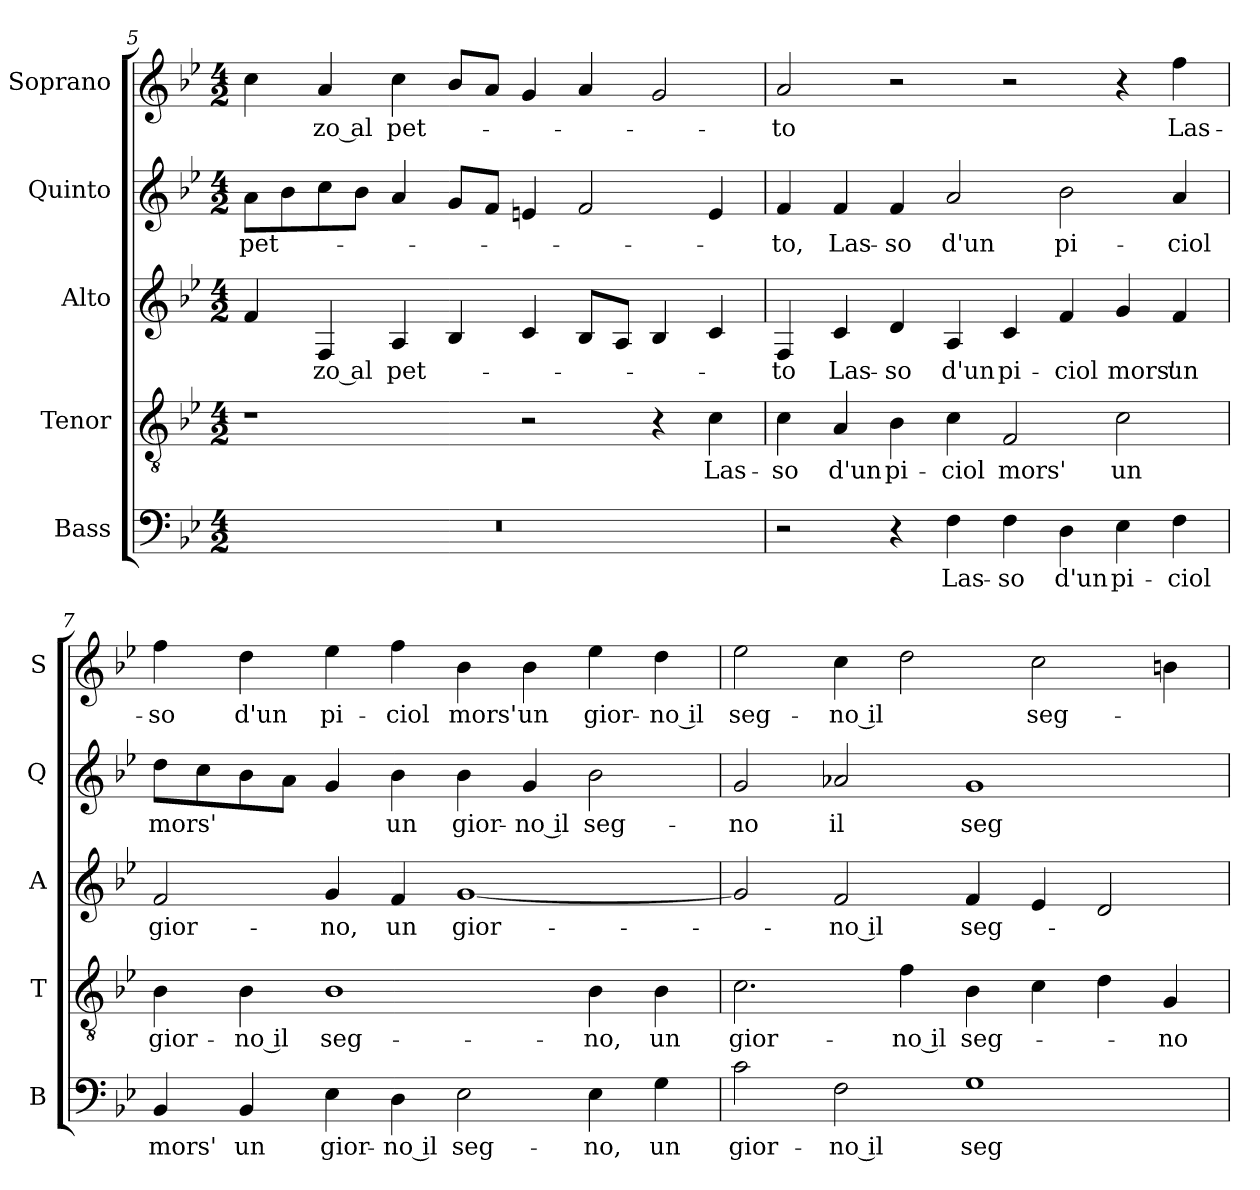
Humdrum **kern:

**kern	**text	**kern	**text	**kern	**text	**kern	**text	**kern	**text
*part5	*part5	*part4	*part4	*part3	*part3	*part2	*part2	*part1	*part1
*staff5	*staff5	*staff4	*staff4	*staff3	*staff3	*staff2	*staff2	*staff1	*staff1
*I"Bass	*	*I"Tenor	*	*I"Alto	*	*I"Quinto	*	*I"Soprano	*
*I'B	*	*I'T	*	*I'A	*	*I'Q	*	*I'S	*
*clefF4	*	*clefGv2	*	*clefG2	*	*clefG2	*	*clefG2	*
*k[b-e-]	*	*k[b-e-]	*	*k[b-e-]	*	*k[b-e-]	*	*k[b-e-]	*
*B-:	*	*B-:	*	*B-:	*	*B-:	*	*B-:	*
*M4/2	*	*M4/2	*	*M4/2	*	*M4/2	*	*M4/2	*
=5	=5	=5	=5	=5	=5	=5	=5	=5	=5
!	!	!	!	!	!	!	!LO:LY:b	!	!
0r	.	1r	.	4f/	.	8a\L	pet-	4cc\	.
.	.	.	.	.	.	8b-\	.	.	.
!	!	!	!	!	!LO:LY:b	!	!	!	!
!	!	!	!	!	!	!	!	!	!LO:LY:b
.	.	.	.	4F/	-zo al	8cc\	.	4a/	-zo al
.	.	.	.	.	.	8b-\J	.	.	.
!	!	!	!	!	!LO:LY:b	!	!	!	!
!	!	!	!	!	!	!	!	!	!LO:LY:b
.	.	.	.	4A/	pet-	4a/	.	4cc\	pet-
.	.	.	.	4B-/	.	8g/L	.	8b-/L	.
.	.	.	.	.	.	8f/J	.	8a/J	.
.	.	2r	.	4c/	.	4en/	.	4g/	.
.	.	.	.	8B-/L	.	2f/	.	4a/	.
.	.	.	.	8A/J	.	.	.	.	.
.	.	4r	.	4B-/	.	.	.	2g/	.
!	!	!	!LO:LY:b	!	!	!	!	!	!
.	.	4c\	Las-	4c/	.	4e/	.	.	.
=6	=6	=6	=6	=6	=6	=6	=6	=6	=6
!	!	!	!LO:LY:b	!	!	!	!	!	!
!	!	!	!	!	!LO:LY:b	!	!	!	!
!	!	!	!	!	!	!	!LO:LY:b	!	!
!	!	!	!	!	!	!	!	!	!LO:LY:b
2r	.	4c\	-so	4F/	-to	4f/	-to,	2a/	-to
!	!	!	!LO:LY:b	!	!	!	!	!	!
!	!	!	!	!	!LO:LY:b	!	!	!	!
!	!	!	!	!	!	!	!LO:LY:b	!	!
.	.	4A/	d'un	4c/	Las-	4f/	Las-	.	.
!	!	!	!LO:LY:b	!	!	!	!	!	!
!	!	!	!	!	!LO:LY:b	!	!	!	!
!	!	!	!	!	!	!	!LO:LY:b	!	!
4r	.	4B-\	pi-	4d/	-so	4f/	-so	2r	.
!	!LO:LY:b	!	!	!	!	!	!	!	!
!	!	!	!LO:LY:b	!	!	!	!	!	!
!	!	!	!	!	!LO:LY:b	!	!	!	!
!	!	!	!	!	!	!	!LO:LY:b	!	!
4F\	Las-	4c\	-ciol	4A/	d'un	2a/	d'un	.	.
!	!LO:LY:b	!	!	!	!	!	!	!	!
!	!	!	!LO:LY:b	!	!	!	!	!	!
!	!	!	!	!	!LO:LY:b	!	!	!	!
4F\	-so	2F/	mors'	4c/	pi-	.	.	2r	.
!	!LO:LY:b	!	!	!	!	!	!	!	!
!	!	!	!	!	!LO:LY:b	!	!	!	!
!	!	!	!	!	!	!	!LO:LY:b	!	!
4D\	d'un	.	.	4f/	-ciol	2b-\	pi-	.	.
!	!LO:LY:b	!	!	!	!	!	!	!	!
!	!	!	!LO:LY:b	!	!	!	!	!	!
!	!	!	!	!	!LO:LY:b	!	!	!	!
4E-\	pi-	2c\	un	4g/	mors'	.	.	4r	.
!	!LO:LY:b	!	!	!	!	!	!	!	!
!	!	!	!	!	!LO:LY:b	!	!	!	!
!	!	!	!	!	!	!	!LO:LY:b	!	!
!	!	!	!	!	!	!	!	!	!LO:LY:b
4F\	-ciol	.	.	4f/	un	4a/	-ciol	4ff\	Las-
!!LO:LB:g=z
=7	=7	=7	=7	=7	=7	=7	=7	=7	=7
!	!LO:LY:b	!	!	!	!	!	!	!	!
!	!	!	!LO:LY:b	!	!	!	!	!	!
!	!	!	!	!	!LO:LY:b	!	!	!	!
!	!	!	!	!	!	!	!LO:LY:b	!	!
!	!	!	!	!	!	!	!	!	!LO:LY:b
4BB-/	mors'	4B-\	gior-	2f/	gior-	8dd\L	mors'	4ff\	-so
.	.	.	.	.	.	8cc\	.	.	.
!	!LO:LY:b	!	!	!	!	!	!	!	!
!	!	!	!LO:LY:b	!	!	!	!	!	!
!	!	!	!	!	!	!	!	!	!LO:LY:b
4BB-/	un	4B-\	-no il	.	.	8b-\	.	4dd\	d'un
.	.	.	.	.	.	8a\J	.	.	.
!	!LO:LY:b	!	!	!	!	!	!	!	!
!	!	!	!LO:LY:b	!	!	!	!	!	!
!	!	!	!	!	!LO:LY:b	!	!	!	!
!	!	!	!	!	!	!	!	!	!LO:LY:b
4E-\	gior-	1B-	seg-	4g/	-no,	4g/	.	4ee-\	pi-
!	!LO:LY:b	!	!	!	!	!	!	!	!
!	!	!	!	!	!LO:LY:b	!	!	!	!
!	!	!	!	!	!	!	!LO:LY:b	!	!
!	!	!	!	!	!	!	!	!	!LO:LY:b
4D\	-no il	.	.	4f/	un	4b-\	un	4ff\	-ciol
!	!LO:LY:b	!	!	!	!	!	!	!	!
!	!	!	!	!	!LO:LY:b	!	!	!	!
!	!	!	!	!	!	!	!LO:LY:b	!	!
!	!	!	!	!	!	!	!	!	!LO:LY:b
2E-\	seg-	.	.	[1g	gior-	4b-\	gior-	4b-\	mors'
!	!	!	!	!	!	!	!LO:LY:b	!	!
!	!	!	!	!	!	!	!	!	!LO:LY:b
.	.	.	.	.	.	4g/	-no il	4b-\	un
!	!LO:LY:b	!	!	!	!	!	!	!	!
!	!	!	!LO:LY:b	!	!	!	!	!	!
!	!	!	!	!	!	!	!LO:LY:b	!	!
!	!	!	!	!	!	!	!	!	!LO:LY:b
4E-\	-no,	4B-\	-no,	.	.	2b-\	seg-	4ee-\	gior-
!	!LO:LY:b	!	!	!	!	!	!	!	!
!	!	!	!LO:LY:b	!	!	!	!	!	!
!	!	!	!	!	!	!	!	!	!LO:LY:b
4G\	un	4B-\	un	.	.	.	.	4dd\	-no il
=8	=8	=8	=8	=8	=8	=8	=8	=8	=8
!	!LO:LY:b	!	!	!	!	!	!	!	!
!	!	!	!LO:LY:b	!	!	!	!	!	!
!	!	!	!	!	!	!	!LO:LY:b	!	!
!	!	!	!	!	!	!	!	!	!LO:LY:b
2c\	gior-	2.c\	gior-	2g/]	.	2g/	-no	2ee-\	seg-
!	!LO:LY:b	!	!	!	!	!	!	!	!
!	!	!	!	!	!LO:LY:b	!	!	!	!
!	!	!	!	!	!	!	!LO:LY:b	!	!
!	!	!	!	!	!	!	!	!	!LO:LY:b
2F\	-no il	.	.	2f/	-no il	2a-X/	il	4cc\	-no il
!	!	!	!LO:LY:b	!	!	!	!	!	!
.	.	4f\	-no il	.	.	.	.	2dd\	.
!	!LO:LY:b	!	!	!	!	!	!	!	!
!	!	!	!LO:LY:b	!	!	!	!	!	!
!	!	!	!	!	!LO:LY:b	!	!	!	!
!	!	!	!	!	!	!	!LO:LY:b	!	!
1G	seg-	4B-\	seg-	4f/	seg-	1g	seg-	.	.
!	!	!	!	!	!	!	!	!	!LO:LY:b
.	.	4c\	.	4e-/	.	.	.	2cc\	seg-
.	.	4d\	.	2d/	.	.	.	.	.
!	!	!	!LO:LY:b	!	!	!	!	!	!
.	.	4G/	-no	.	.	.	.	4bn\	.
=	=	=	=	=	=	=	=	=	=
*-	*-	*-	*-	*-	*-	*-	*-	*-	*-
